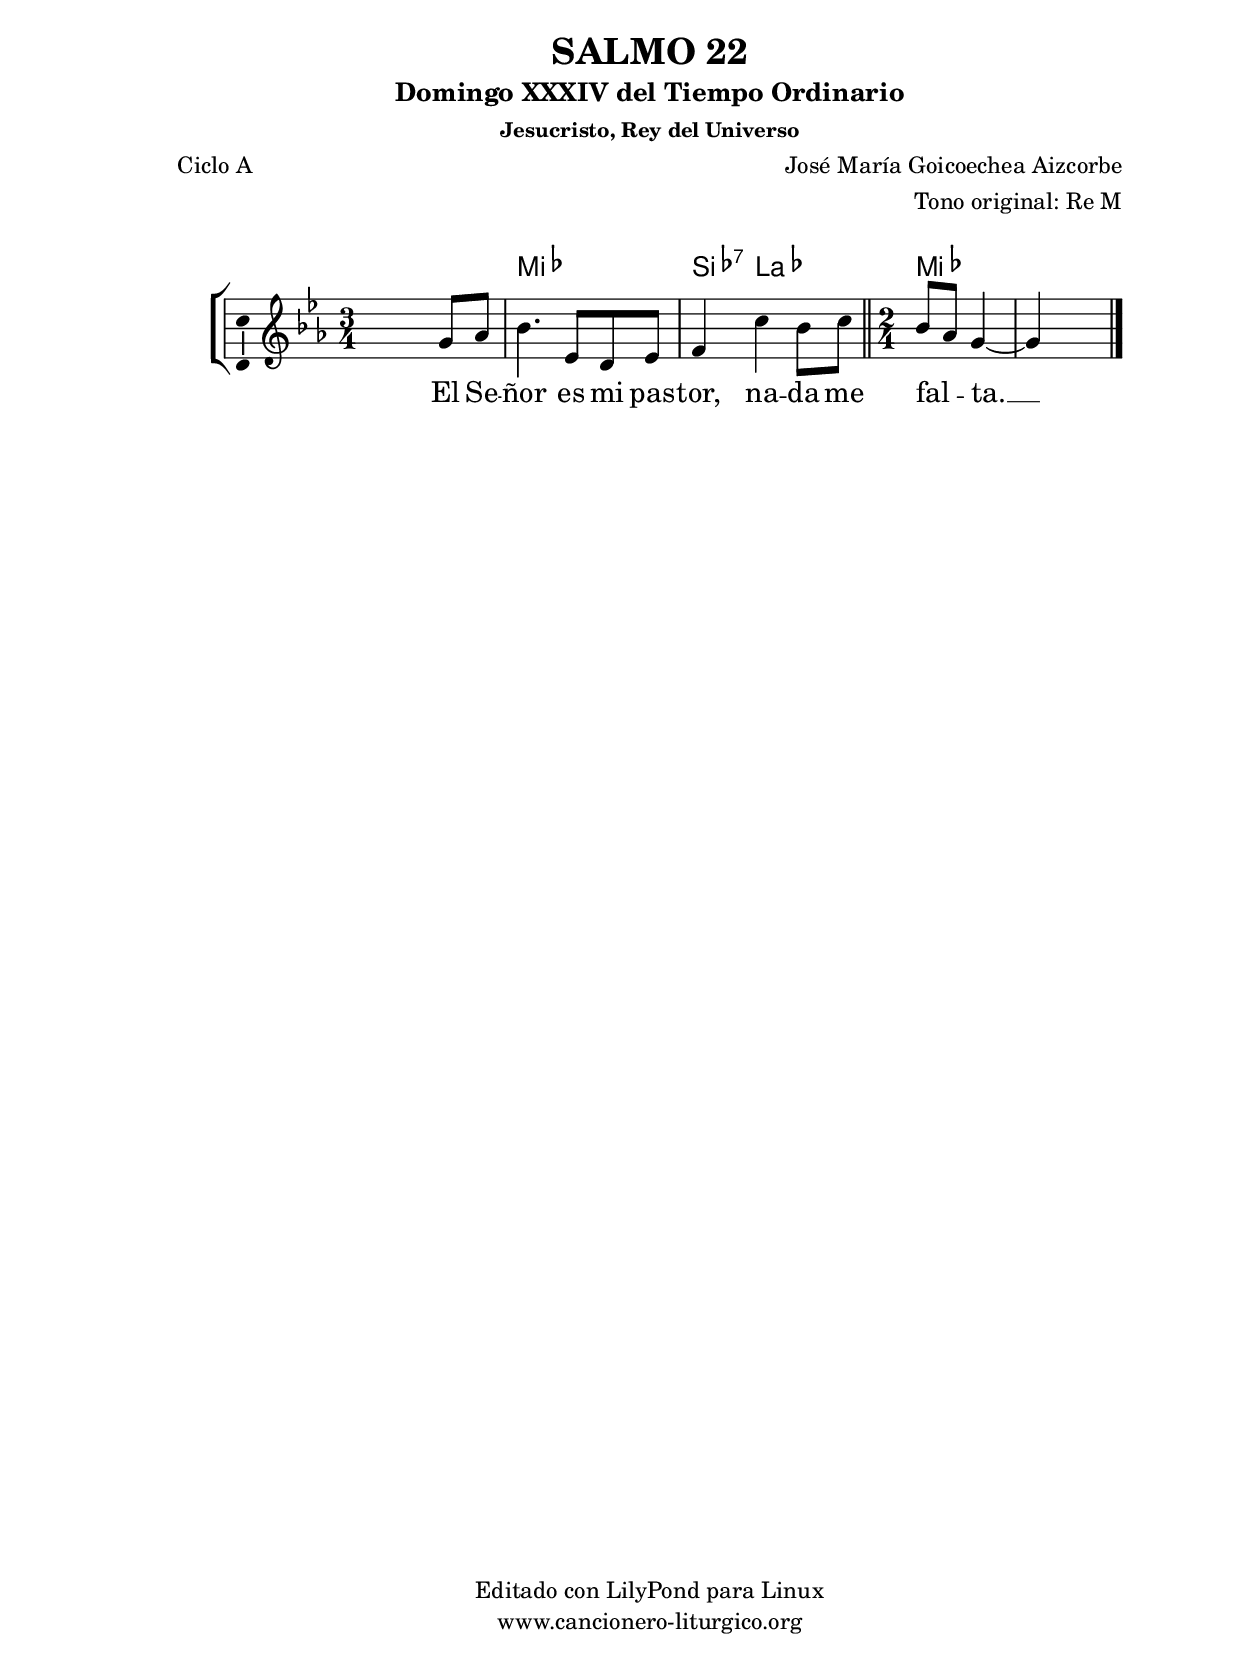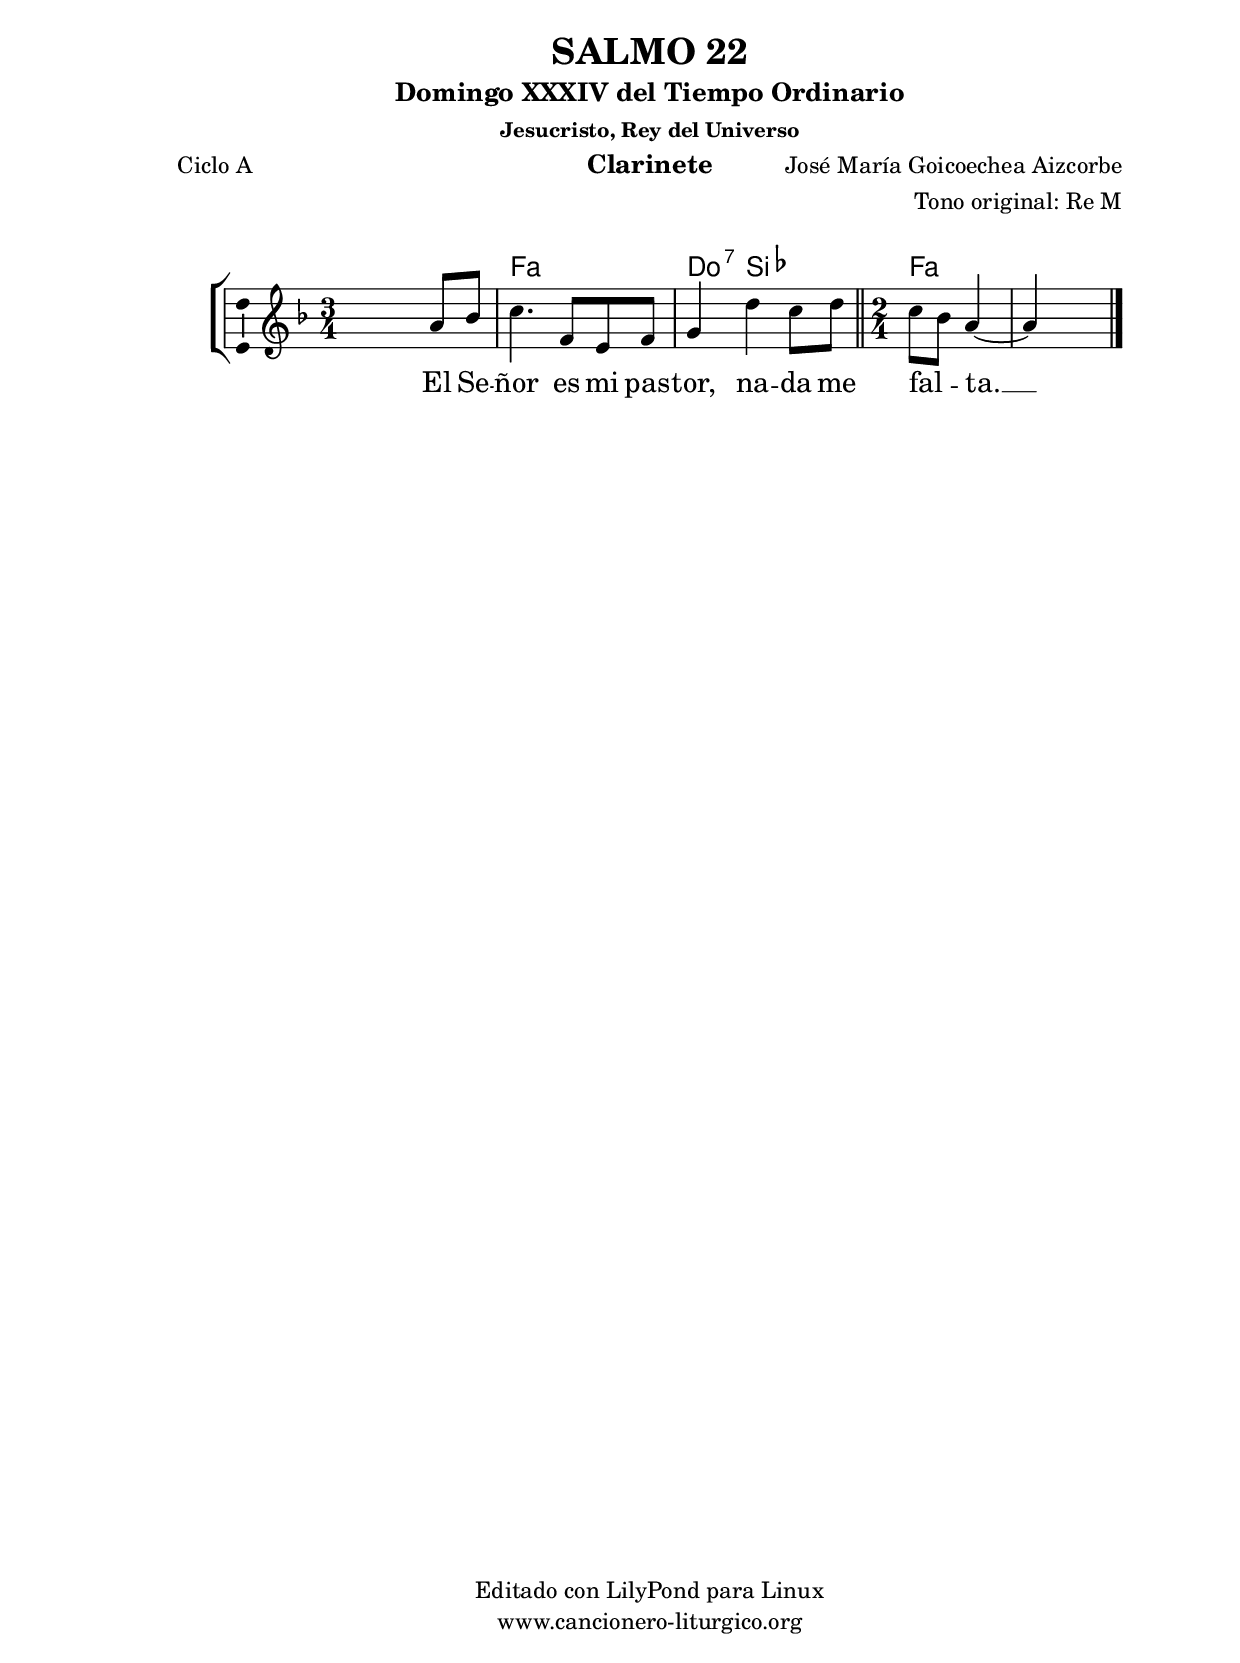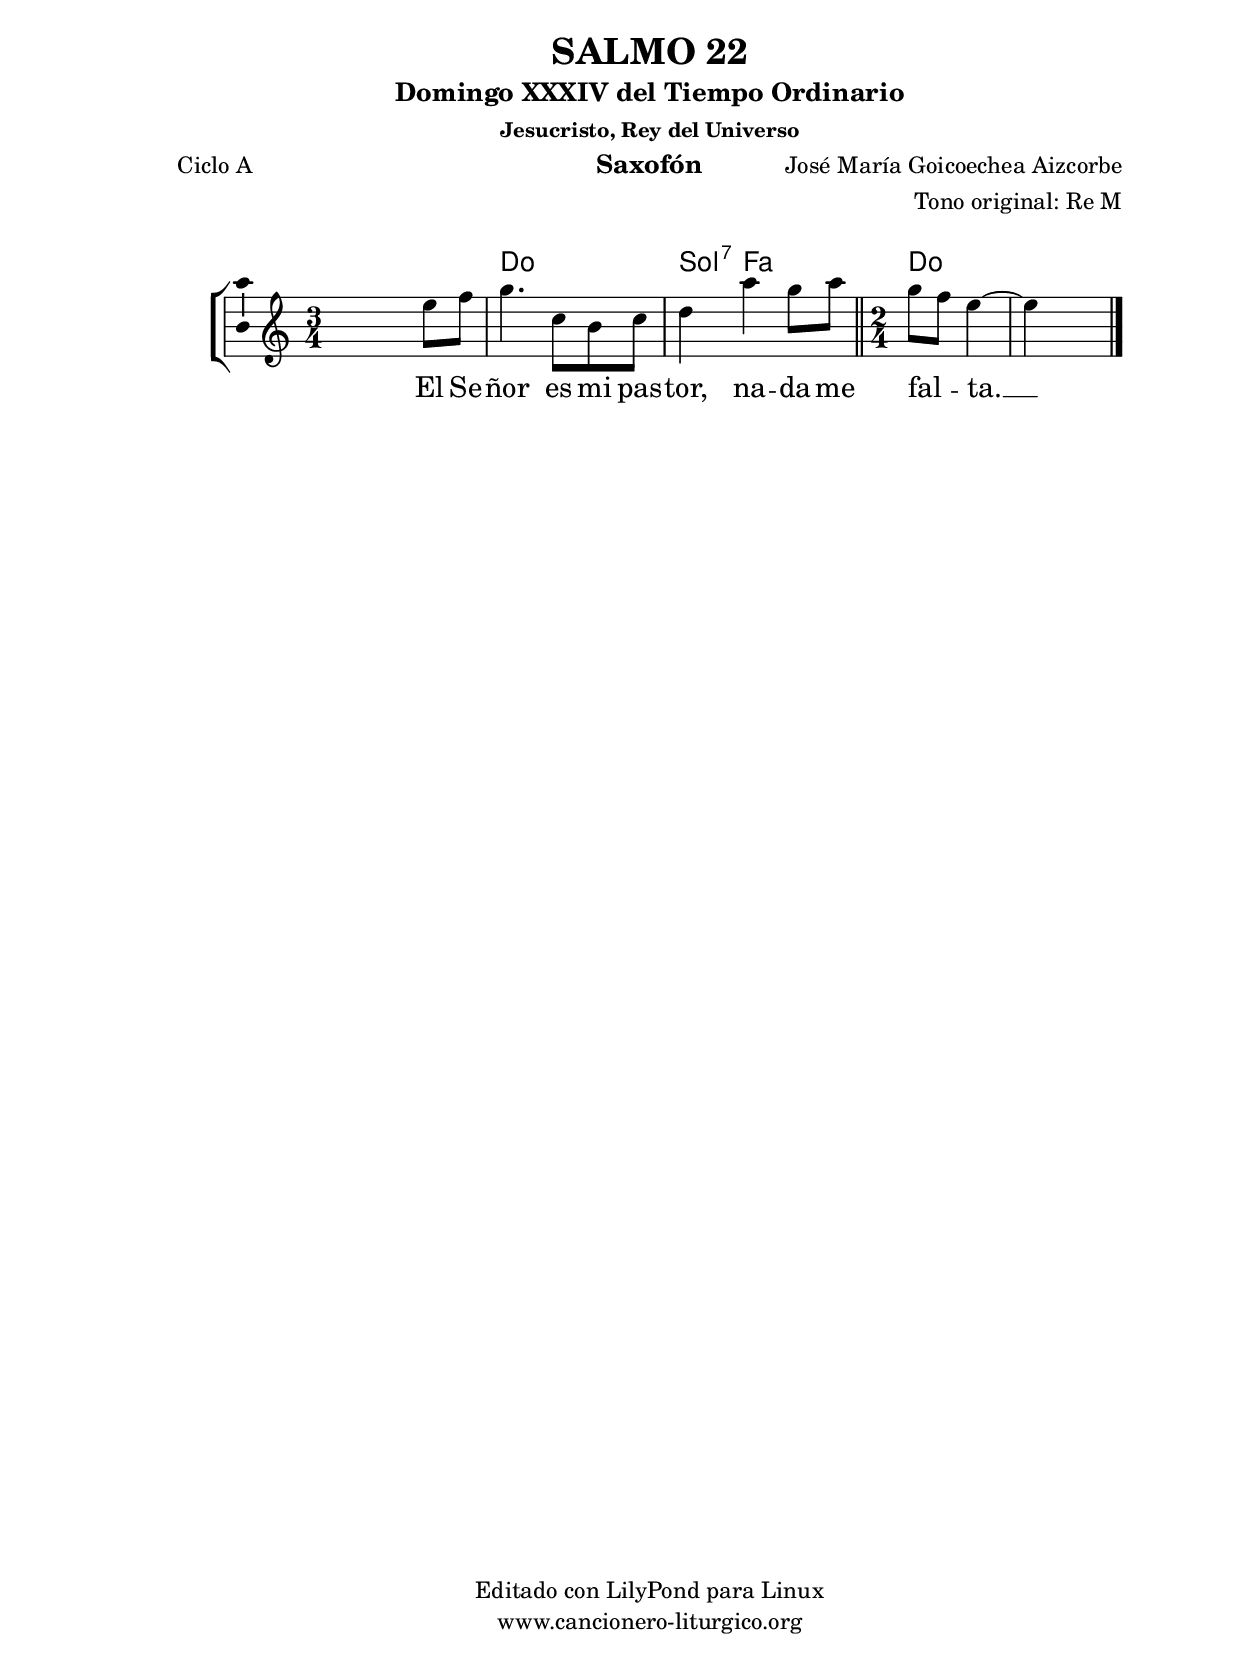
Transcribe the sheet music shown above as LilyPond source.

%
%para convertir .midi en .wav:
%timidity filename.midi -Ow -o finename.wav
%
%
%Para convertir de .wav a .mp3:
%lame -h -m j filename.wav
%
%
%para escuchar el midi:
%timidity nombrefichero.midi
%


%versión de lilypond para la que se ha escrito esta partitura:
\version "2.16.0"

	%Tamaño papel
	#(set-default-paper-size "a4")
	%Tamaño partitura
	#(set-global-staff-size 20)
	%No responde al pulsar sobre una nota
	#(ly:set-option 'point-and-click #f)

%parámetros del encabezamiento:
\header {
	title = "SALMO 22"
	subtitle = "Domingo XXXIV del Tiempo Ordinario"
	subsubtitle = "Jesucristo, Rey del Universo"
	composer = "José María Goicoechea Aizcorbe"
	poet = "Ciclo A"
	meter = ""
	arranger = "Tono original: Re M"
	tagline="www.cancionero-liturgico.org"
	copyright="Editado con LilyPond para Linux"
	}

%parámetros asociados al papel:
\paper  {
	oddHeaderMarkup = \markup {\fill-line { \on-the-fly #not-first-page \fromproperty #'header:title \on-the-fly #not-first-page \fromproperty #'header:composer }}
	evenHeaderMarkup = \markup {\fill-line { \fromproperty #'header:composer \fromproperty #'header:title }}
	#(set-paper-size "a4")
	print-page-number = ##f
	first-page-number = 1
	print-first-page-number = ##f
%	head-separation = 3.0 \cm
	top-margin = 2.0 \cm
	bottom-margin = 0.5\cm
%%%	bottom-margin = -1.0\cm
	left-margin = 3.0 \cm
	line-width = 16.0 \cm 
	indent = 8\mm
	interscoreline = 2.\mm
	between-system-space = 15\mm
%	para que las partituras no llenen la hoja:
	ragged-bottom = ##t
%	idem para la última hoja:
	ragged-last-bottom = ##f
%	para que las partituras llenen el ancho del papel:
	ragged-last = ##f
	after-title-space = 2.5 \cm
%page-count=1
%system-count=8

	%Flexible Vertical Spacing
%	markup-markup-spacing =
%	#'((basic-distance . 15) (minimum-distance . 15) (padding . 3))
	markup-system-spacing =
	#'((basic-distance . 15) (minimum-distance . 15) (padding . 3))
	system-system-spacing =
	#'((basic-distance . 15) (minimum-distance . 15) (padding . 3))
	score-system-spacing =
	#'((basic-distance . 15) (minimum-distance . 15) (padding . 5))
%	top-system-spacing = % header
%	#'((basic-distance . 8) (minimum-distance . 0) (padding . 3))
%	top-markup-spacing =
%	#'((basic-distance . 20) (minimum-distance . 20) (padding . 3))
	last-bottom-spacing = % footer
	#'((basic-distance . 5) (minimum-distance . 5) (padding . 3))
%	score-markup-spacing =
%	#'((basic-distance . 16) (minimum-distance . 13) (padding . 3))

	}


%parámetros que afectan a toda la partitura:
global =  {
	%clave de sol (G):
	\clef G
	%armadura:
	\transpose d ees
	\key d \major
	\tempo 4=100
	\set Score.tempoHideNote = ##t
	}


acordes = {
	\italianChords
	\chordmode {
	\transpose d ees
{

s2.
d2. a4:7 g2 d s
	}
	}
}

melodia = 
	\transpose d ees
{
	\relative c'{

\time 3/4
s2 fis8 g
a4. d,8 cis d
e4 b' a8 b

\bar "||"
\time 2/4
a8 g fis4~
fis4 s4

	\bar "|."
	}
	}


texto = \lyricmode {
El Se -- ñor es mi pas -- tor, na -- da me fal -- _ ta. __
	}


acordesStaff = \context ChordNames = acordesStaff <<
	\set chordChanges = ##t
	\acordes
	>>


vozStaff = \context Voice = vozStaff
\with {\consists "Ambitus_engraver"}
<<
%	\set Staff.instrumentName = ""
%	\set Staff.shortInstrumentName = ""
%	\set Staff.midiInstrument = #"clarinet"
%	\set Staff.midiInstrument = #"cello"
%	\set Staff.midiInstrument = #"flute"
	\set Staff.midiInstrument = #"electric guitar (jazz)"
%	\set Staff.midiInstrument = #"english horn"
%	\set Staff.midiInstrument = #"violin"
%	\set Staff.midiInstrument = #"glockenspiel"
	\set Staff.midiMinimumVolume = #0.7
	\set Staff.midiMaximumVolume = #0.9
	\global
	\melodia
	>>


textoStaff = \context Lyrics = textoStaff <<
	\lyricsto vozStaff \texto
	>>

\book {
	\score {
		\context ChoirStaff {
			\override StaffGroup.SystemStartBracket #'collapse-height = #1
			\override Score.SystemStartBar #'collapse-height = #1
			<<
			\acordesStaff
			\vozStaff
			\textoStaff
			>>
			}
		\layout {
	    		\context {
				\Lyrics
				\override LyricText #'font-size = #2
				}
	   		 \context {
				\Score
				%fontSize = #3
				\override StaffSymbol #'staff-space = #(magstep +3)
				%\override Beam #'thickness = #0.55
				%\override SpacingSpanner #'spacing-increment = #1.0
				%\override Slur #'height-limit = #1.5
				}
			}
		}
	\score {
		\unfoldRepeats
		\context ChoirStaff {
			<<
			\acordesStaff
			\vozStaff
			>>
			}
		\midi {
	  		\context {
	  			\Score
				tempoWholesPerMinute = #(ly:make-moment 70 4)
				}
			}
		}
	}

%Partitura para clarinete
#(define output-suffix "C")
\book {
	\header{
		instrument = "Clarinete"
		}
	\score {
		\context ChoirStaff {
			\override StaffGroup.SystemStartBracket #'collapse-height = #1
			\override Score.SystemStartBar #'collapse-height = #1
\transpose c d
			<<
			\acordesStaff
			\vozStaff
			\textoStaff
			>>
			}
		\layout {
	    		\context {
				\Lyrics
				\override LyricText #'font-size = #2
				}
	   		 \context {
				\Score
				%fontSize = #3
				\override StaffSymbol #'staff-space = #(magstep +3)
				%\override Beam #'thickness = #0.55
				%\override SpacingSpanner #'spacing-increment = #1.0
				%\override Slur #'height-limit = #1.5
				}
			}
		}
	}

%Partitura para saxofón
#(define output-suffix "S")
\book {
	\header{
		instrument = "Saxofón"
		}
	\score {
		\context ChoirStaff {
			\override StaffGroup.SystemStartBracket #'collapse-height = #1
			\override Score.SystemStartBar #'collapse-height = #1
\transpose c a
			<<
			\acordesStaff
			\vozStaff
			\textoStaff
			>>
			}
		\layout {
	    		\context {
				\Lyrics
				\override LyricText #'font-size = #2
				}
	   		 \context {
				\Score
				%fontSize = #3
				\override StaffSymbol #'staff-space = #(magstep +3)
				%\override Beam #'thickness = #0.55
				%\override SpacingSpanner #'spacing-increment = #1.0
				%\override Slur #'height-limit = #1.5
				}
			}
		}
	}

